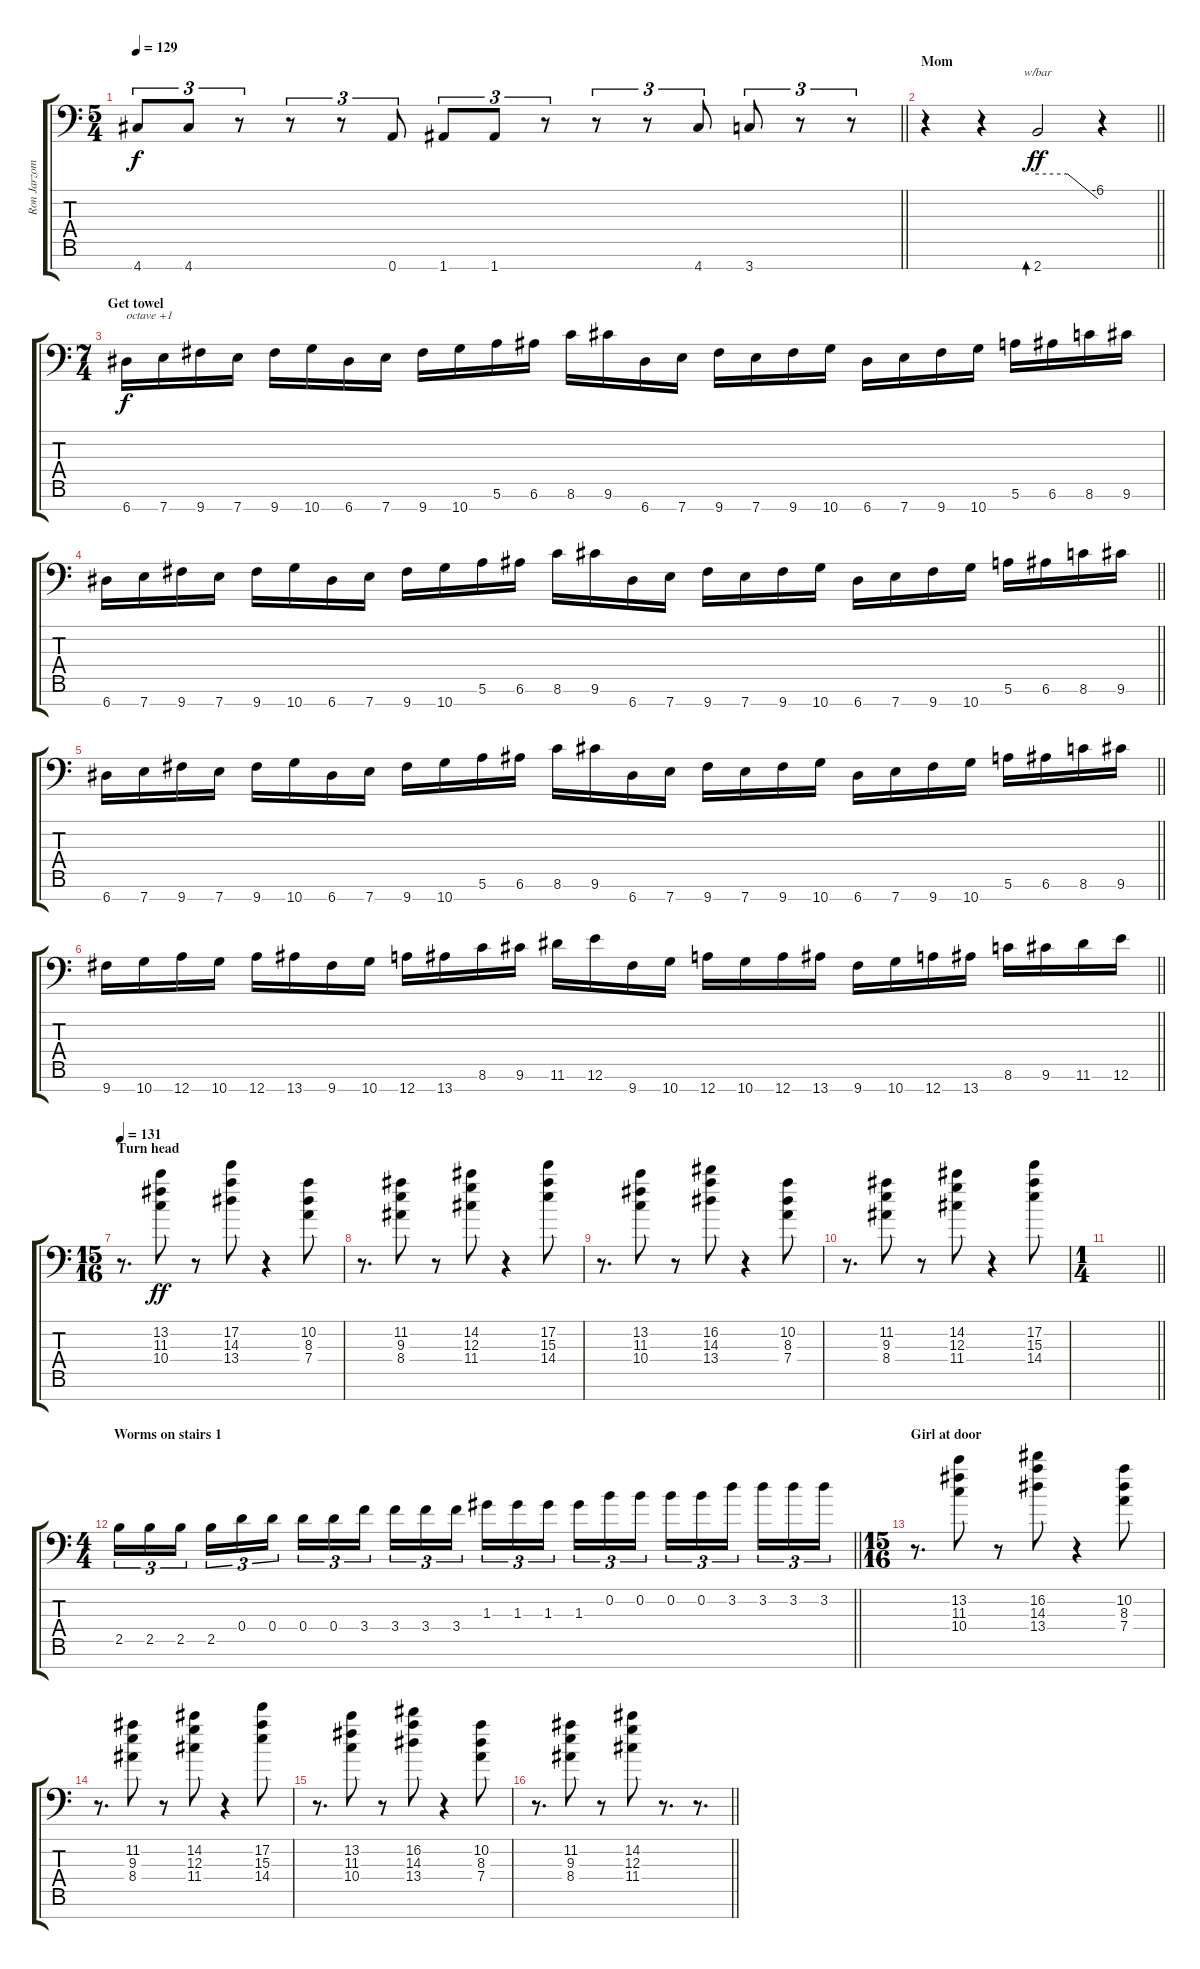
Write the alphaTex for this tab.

\track ("Ron Jarzombek Rhythm 2" "Ron Jarzom") {instrument acousticguitarsteel}
\staff {score tabs}
\tuning (E4 B3 G3 D3 A2 E2 A1) {hide}
\ts (5 4)
\tempo 129
\clef f4
\barLineRight lightlight
\ks c
4.7.8{tu (3 2) dy f} 4.7.8{tu (3 2)} r.8{tu (3 2)} r.8{tu (3 2)} r.8{tu (3 2)} 0.7.8{tu (3 2)} 1.7.8{tu (3 2)} 1.7.8{tu (3 2)} r.8{tu (3 2)} r.8{tu (3 2)} r.8{tu (3 2)} 4.7.8{tu (3 2)} 3.7.8{tu (3 2)} r.8{tu (3 2)} r.8{tu (3 2)} |
\section ("" "Mom")
\barLineRight lightlight
r.4 r.4 2.7.2{tbe (custom default 0 0 30 0 60 -24) bd 480 dy ff} r.4 |
\ts (7 4)
\section ("" "Get towel")
6.7.16{txt "octave +1" dy f} 7.7.16 9.7.16 7.7.16 9.7.16 10.7.16 6.7.16 7.7.16 9.7.16 10.7.16 5.6.16 6.6.16 8.6.16 9.6.16 6.7.16 7.7.16 9.7.16 7.7.16 9.7.16 10.7.16 6.7.16 7.7.16 9.7.16 10.7.16 5.6.16 6.6.16 8.6.16 9.6.16 |
\barLineRight lightlight
6.7.16 7.7.16 9.7.16 7.7.16 9.7.16 10.7.16 6.7.16 7.7.16 9.7.16 10.7.16 5.6.16 6.6.16 8.6.16 9.6.16 6.7.16 7.7.16 9.7.16 7.7.16 9.7.16 10.7.16 6.7.16 7.7.16 9.7.16 10.7.16 5.6.16 6.6.16 8.6.16 9.6.16 |
\barLineRight lightlight
6.7.16 7.7.16 9.7.16 7.7.16 9.7.16 10.7.16 6.7.16 7.7.16 9.7.16 10.7.16 5.6.16 6.6.16 8.6.16 9.6.16 6.7.16 7.7.16 9.7.16 7.7.16 9.7.16 10.7.16 6.7.16 7.7.16 9.7.16 10.7.16 5.6.16 6.6.16 8.6.16 9.6.16 |
\barLineRight lightlight
9.7.16 10.7.16 12.7.16 10.7.16 12.7.16 13.7.16 9.7.16 10.7.16 12.7.16 13.7.16 8.6.16 9.6.16 11.6.16 12.6.16 9.7.16 10.7.16 12.7.16 10.7.16 12.7.16 13.7.16 9.7.16 10.7.16 12.7.16 13.7.16 8.6.16 9.6.16 11.6.16 12.6.16 |
\ts (15 16)
\section ("" "Turn head")
\tempo 131
r.8{d} (13.2 11.3 10.4).8{dy ff} r.8 (17.2 14.3 13.4).8 r.4 (10.2 8.3 7.4).8 |
r.8{d} (11.2 9.3 8.4).8 r.8 (14.2 12.3 11.4).8 r.4 (17.2 15.3 14.4).8 |
r.8{d} (13.2 11.3 10.4).8 r.8 (16.2 14.3 13.4).8 r.4 (10.2 8.3 7.4).8 |
r.8{d} (11.2 9.3 8.4).8 r.8 (14.2 12.3 11.4).8 r.4 (17.2 15.3 14.4).8 |
\ts (1 4)
\barLineRight lightlight
|
\ts (4 4)
\section ("" "Worms on stairs 1")
\barLineRight lightlight
2.5.16{tu (3 2)} 2.5.16{tu (3 2)} 2.5.16{tu (3 2) beam splitsecondary} 2.5.16{tu (3 2)} 0.4.16{tu (3 2)} 0.4.16{tu (3 2)} 0.4.16{tu (3 2)} 0.4.16{tu (3 2)} 3.4.16{tu (3 2) beam splitsecondary} 3.4.16{tu (3 2)} 3.4.16{tu (3 2)} 3.4.16{tu (3 2)} 1.3.16{tu (3 2)} 1.3.16{tu (3 2)} 1.3.16{tu (3 2) beam splitsecondary} 1.3.16{tu (3 2)} 0.2.16{tu (3 2)} 0.2.16{tu (3 2)} 0.2.16{tu (3 2)} 0.2.16{tu (3 2)} 3.2.16{tu (3 2) beam splitsecondary} 3.2.16{tu (3 2)} 3.2.16{tu (3 2)} 3.2.16{tu (3 2)} |
\ts (15 16)
\section ("" "Girl at door")
r.8{d} (13.2 11.3 10.4).8 r.8 (16.2 14.3 13.4).8 r.4 (10.2 8.3 7.4).8 |
r.8{d} (11.2 9.3 8.4).8 r.8 (14.2 12.3 11.4).8 r.4 (17.2 15.3 14.4).8 |
r.8{d} (13.2 11.3 10.4).8 r.8 (16.2 14.3 13.4).8 r.4 (10.2 8.3 7.4).8 |
\barLineRight lightlight
r.8{d} (11.2 9.3 8.4).8 r.8 (14.2 12.3 11.4).8 r.8{d} r.8{d}
